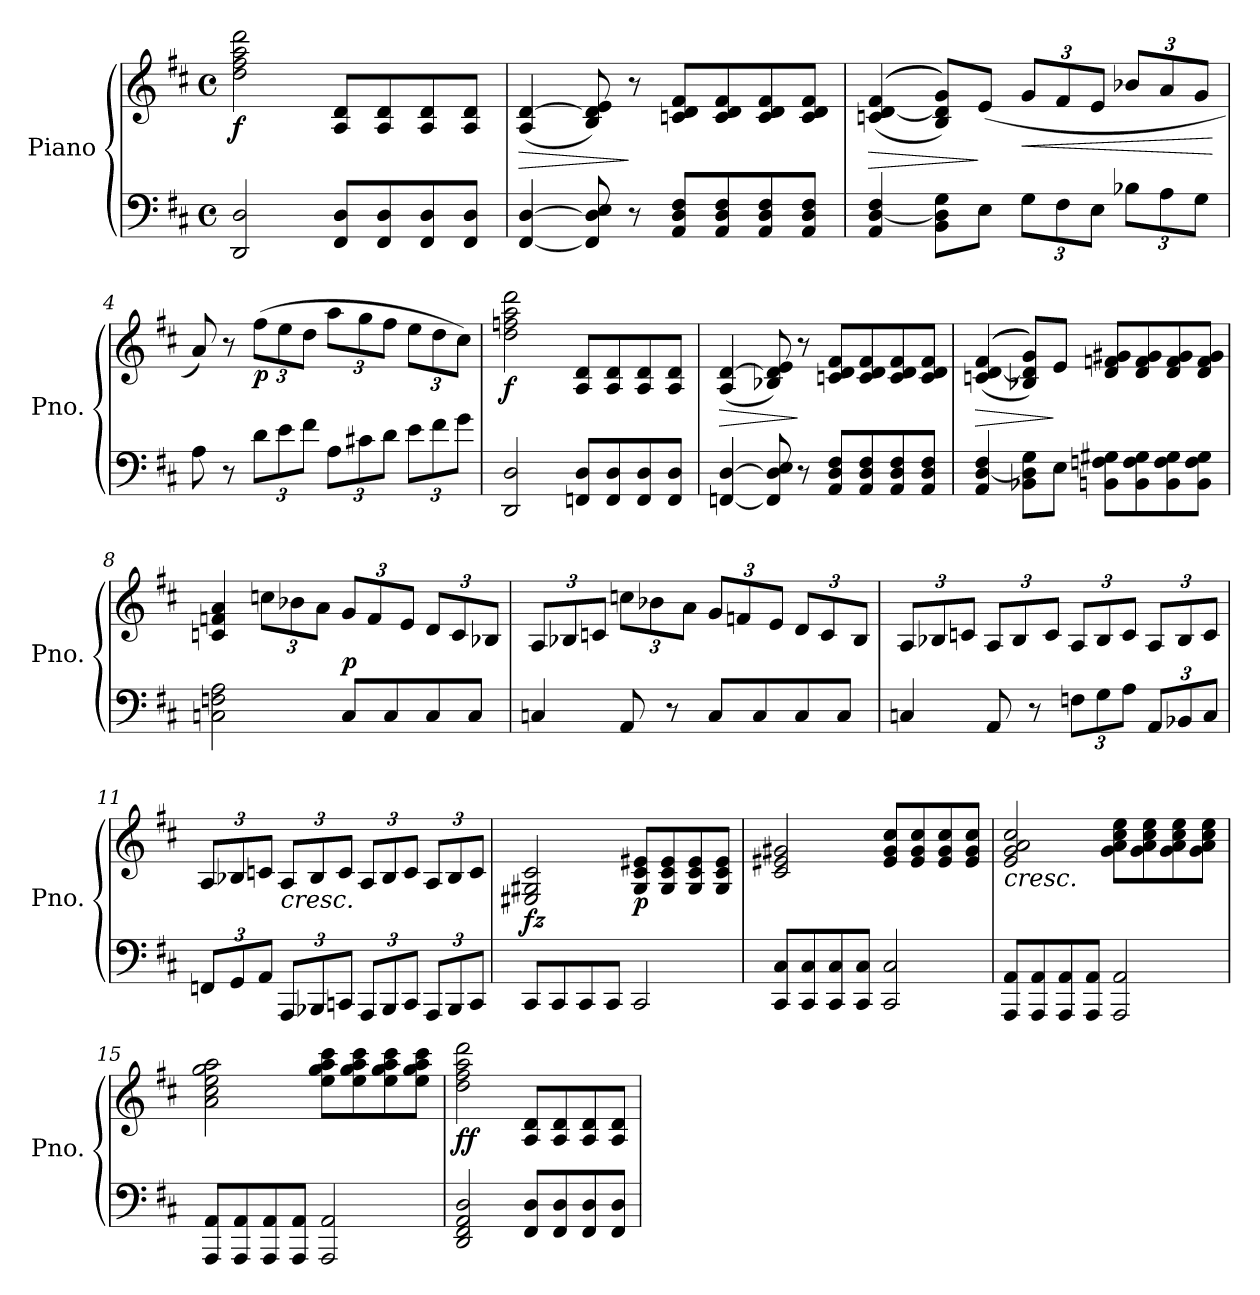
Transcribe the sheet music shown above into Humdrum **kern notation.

**kern	**kern	**dynam
*part1	*part1	*part1
*staff2	*staff1	*staff1/2
*I"Piano	*	*
*I'Pno.	*	*
*clefF4	*clefG2	*
*k[f#c#]	*k[f#c#]	*
*M4/4	*M4/4	*
*met(c)	*met(c)	*
=1	=1	=1
!	!	!LO:DY:b
2DD/ 2D/	2dd\ 2ff#\ 2aa\ 2ddd\	f
8FF#/ 8D/L	8A/ 8d/L	.
8FF#/ 8D/	8A/ 8d/	.
8FF#/ 8D/	8A/ 8d/	.
8FF#/ 8D/J	8A/ 8d/J	.
=2	=2	=2
!	!	!LO:HP:b
[4FF#/ [4D/	(<4A/ [4d/	>
8FF#/] 8D/] 8E/	8B/ 8d/] 8e/)	.
8r	8r	]
8AA/ 8D/ 8F#/L	8cn/ 8d/ 8f#/L	.
8AA/ 8D/ 8F#/	8c/ 8d/ 8f#/	.
8AA/ 8D/ 8F#/	8c/ 8d/ 8f#/	.
8AA/ 8D/ 8F#/J	8c/ 8d/ 8f#/J	.
=3	=3	=3
!	!	!LO:HP:b
4AA/ [4D/ 4F#/	(>(>(<4cn/ [4d/ 4f#/	>
8BB\ 8D\] 8G\L	8B/ 8d/] 8g/L)))	.
8E\J	(<8e/J	]
*Xbrackettup	*Xbrackettup	*
!	!	!LO:HP:b
12G\L	12g/L	<
12F#\	12f#/	.
12E\J	12e/J	.
12B-X\L	12b-X/L	.
12A\	12a/	.
12G\J	12g/J	.
.	.	[
=4	=4	=4
8A\	8a/)	.
8r	8r	.
!	!	!LO:DY:b
12d\L	(>12ff#\L	p
12e\	12ee\	.
12f#\J	12dd\J	.
12A\L	12aa\L	.
12c#X\	12gg\	.
12d\J	12ff#\J	.
12e\L	12ee\L	.
12f#\	12dd\	.
12g\J	12cc#\J)	.
!!LO:LB:g=z
=5	=5	=5
!	!	!LO:DY:b
2DD/ 2D/	2dd\ 2ffn\ 2aa\ 2ddd\	f
8FFn/ 8D/L	8A/ 8d/L	.
8FF/ 8D/	8A/ 8d/	.
8FF/ 8D/	8A/ 8d/	.
8FF/ 8D/J	8A/ 8d/J	.
=6	=6	=6
!	!	!LO:HP:b
[4FFn/ [4D/	(<4A/ [4d/	>
8FF/] 8D/] 8E/	8B-X/ 8d/] 8e/)	.
8r	8r	]
8AA/ 8D/ 8F#/L	8cn/ 8d/ 8f#/L	.
8AA/ 8D/ 8F#/	8c/ 8d/ 8f#/	.
8AA/ 8D/ 8F#/	8c/ 8d/ 8f#/	.
8AA/ 8D/ 8F#/J	8c/ 8d/ 8f#/J	.
=7	=7	=7
!	!	!LO:HP:b
4AA/ [4D/ 4F#/	(>(>(<4cn/ [4d/ 4f#/	>
8BB-X\ 8D\] 8G\L	8B-X/ 8d/] 8g/L)))	.
8E\J	8e/J	]
8BBn\ 8Fn\ 8G#X\L	8d/ 8fn/ 8g#X/L	.
8BB\ 8F\ 8G#\	8d/ 8f/ 8g#/	.
8BB\ 8F\ 8G#\	8d/ 8f/ 8g#/	.
8BB\ 8F\ 8G#\J	8d/ 8f/ 8g#/J	.
=8	=8	=8
2Cn\ 2Fn\ 2A\	4cn/ 4fn/ 4a/	.
.	12ccn\L	.
.	12b-X\	.
.	12a\J	.
!	!	!LO:DY:a=2
8C/L	12g/L	p
.	12f/	.
8C/	.	.
.	12e/J	.
8C/	12d/L	.
.	12c/	.
8C/J	.	.
.	12B-X/J	.
!!LO:LB:g=z
=9	=9	=9
4Cn/	12A/L	.
.	12B-X/	.
.	12cn/J	.
8AA/	12ccn\L	.
.	12b-X\	.
8r	.	.
.	12a\J	.
8C/L	12g/L	.
.	12fn/	.
8C/	.	.
.	12e/J	.
8C/	12d/L	.
.	12c/	.
8C/J	.	.
.	12B-/J	.
=10	=10	=10
4Cn/	12A/L	.
.	12B-X/	.
.	12cn/J	.
8AA/	12A/L	.
.	12B-/	.
8r	.	.
.	12c/J	.
12Fn\L	12A/L	.
12G\	12B-/	.
12A\J	12c/J	.
12AA/L	12A/L	.
12BB-X/	12B-/	.
12C/J	12c/J	.
=11	=11	=11
12FFn/L	12A/L	.
12GG/	12B-X/	.
12AA/J	12cn/J	.
!	!LO:TX:b:i:t=cresc.	!
12AAA/L	12A/L	.
12BBB-X/	12B-/	.
12CCn/J	12c/J	.
12AAA/L	12A/L	.
12BBB-/	12B-/	.
12CC/J	12c/J	.
12AAA/L	12A/L	.
12BBB-/	12B-/	.
12CC/J	12c/J	.
!!LO:LB:g=z
=12	=12	=12
!	!	!LO:DY:b
8CC#/L	2E#X/ 2G#X/ 2c#/	fz
8CC#/	.	.
8CC#/	.	.
8CC#/J	.	.
!	!	!LO:DY:b
2CC#/	8G#/ 8c#/ 8e#X/L	p
.	8G#/ 8c#/ 8e#/	.
.	8G#/ 8c#/ 8e#/	.
.	8G#/ 8c#/ 8e#/J	.
=13	=13	=13
8CC#/ 8C#/L	2c#/ 2e#X/ 2g#X/	.
8CC#/ 8C#/	.	.
8CC#/ 8C#/	.	.
8CC#/ 8C#/J	.	.
2CC#/ 2C#/	8e#/ 8g#/ 8cc#/L	.
.	8e#/ 8g#/ 8cc#/	.
.	8e#/ 8g#/ 8cc#/	.
.	8e#/ 8g#/ 8cc#/J	.
=14	=14	=14
!	!LO:TX:b:i:t=cresc.	!
8AAA/ 8AA/L	2e/ 2g/ 2a/ 2cc#/	.
8AAA/ 8AA/	.	.
8AAA/ 8AA/	.	.
8AAA/ 8AA/J	.	.
2AAA/ 2AA/	8g\ 8a\ 8cc#\ 8ee\L	.
.	8g\ 8a\ 8cc#\ 8ee\	.
.	8g\ 8a\ 8cc#\ 8ee\	.
.	8g\ 8a\ 8cc#\ 8ee\J	.
=15	=15	=15
8AAA/ 8AA/L	2a\ 2cc#\ 2ee\ 2gg\ 2aa\	.
8AAA/ 8AA/	.	.
8AAA/ 8AA/	.	.
8AAA/ 8AA/J	.	.
2AAA/ 2AA/	8ee\ 8gg\ 8aa\ 8ccc#\L	.
.	8ee\ 8gg\ 8aa\ 8ccc#\	.
.	8ee\ 8gg\ 8aa\ 8ccc#\	.
.	8ee\ 8gg\ 8aa\ 8ccc#\J	.
=16	=16	=16
!	!	!LO:DY:b
2DD/ 2FF#/ 2AA/ 2D/	2dd\ 2ff#\ 2aa\ 2ddd\	ff
8FF#/ 8D/L	8A/ 8d/L	.
8FF#/ 8D/	8A/ 8d/	.
8FF#/ 8D/	8A/ 8d/	.
8FF#/ 8D/J	8A/ 8d/J	.
=	=	=
*-	*-	*-
